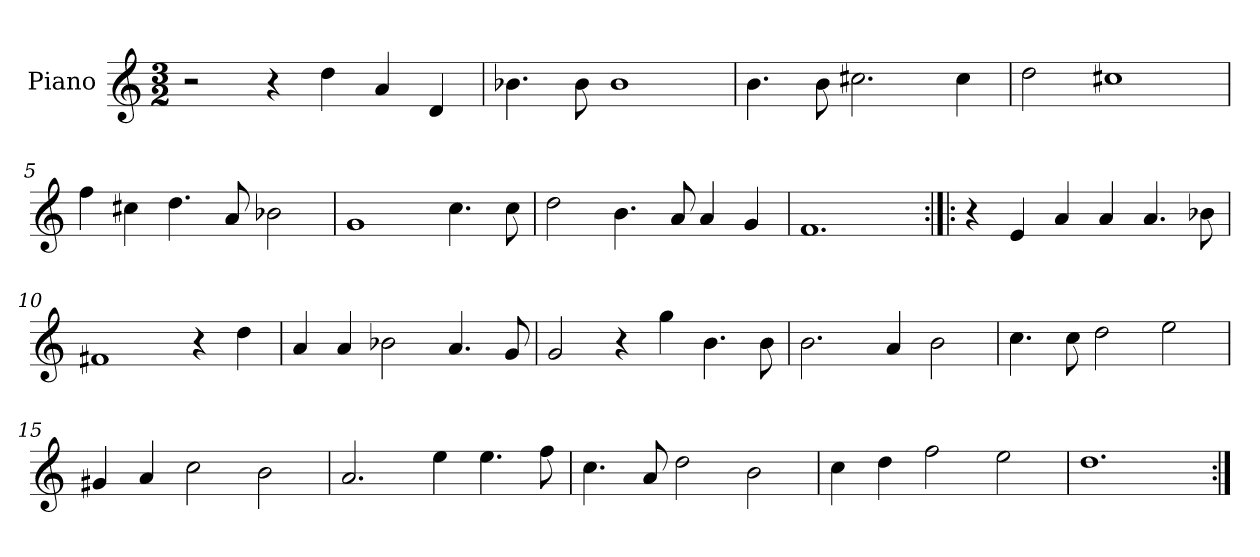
**kern
*part1
*staff1
*I"Piano
*I'Pno.
*clefG2
*k[]
*M3/2
=1
2r
4r
4dd\
4a/
4d/
=2
4.b-X\
8b-\
1b-
=3
4.b\
8b\
2.cc#X\
4cc#\
=4
2dd\
1cc#X
=5
4ff\
4cc#X\
4.dd\
8a/
2b-X\
=6
1g
4.cc\
8cc\
=7
2dd\
4.b\
8a/
4a/
4g/
=8
1.f
=9:|!|:
4r
4e/
4a/
4a/
4.a/
8b-X\
=10
1f#X
4r
4dd\
=11
4a/
4a/
2b-X\
4.a/
8g/
=12
2g/
4r
4gg\
4.b\
8b\
=13
2.b\
4a/
2b\
=14
4.cc\
8cc\
2dd\
2ee\
=15
4g#X/
4a/
2cc\
2b\
=16
2.a/
4ee\
4.ee\
8ff\
=17
4.cc\
8a/
2dd\
2b\
=18
4cc\
4dd\
2ff\
2ee\
=19
1.dd
=:|!
*-
